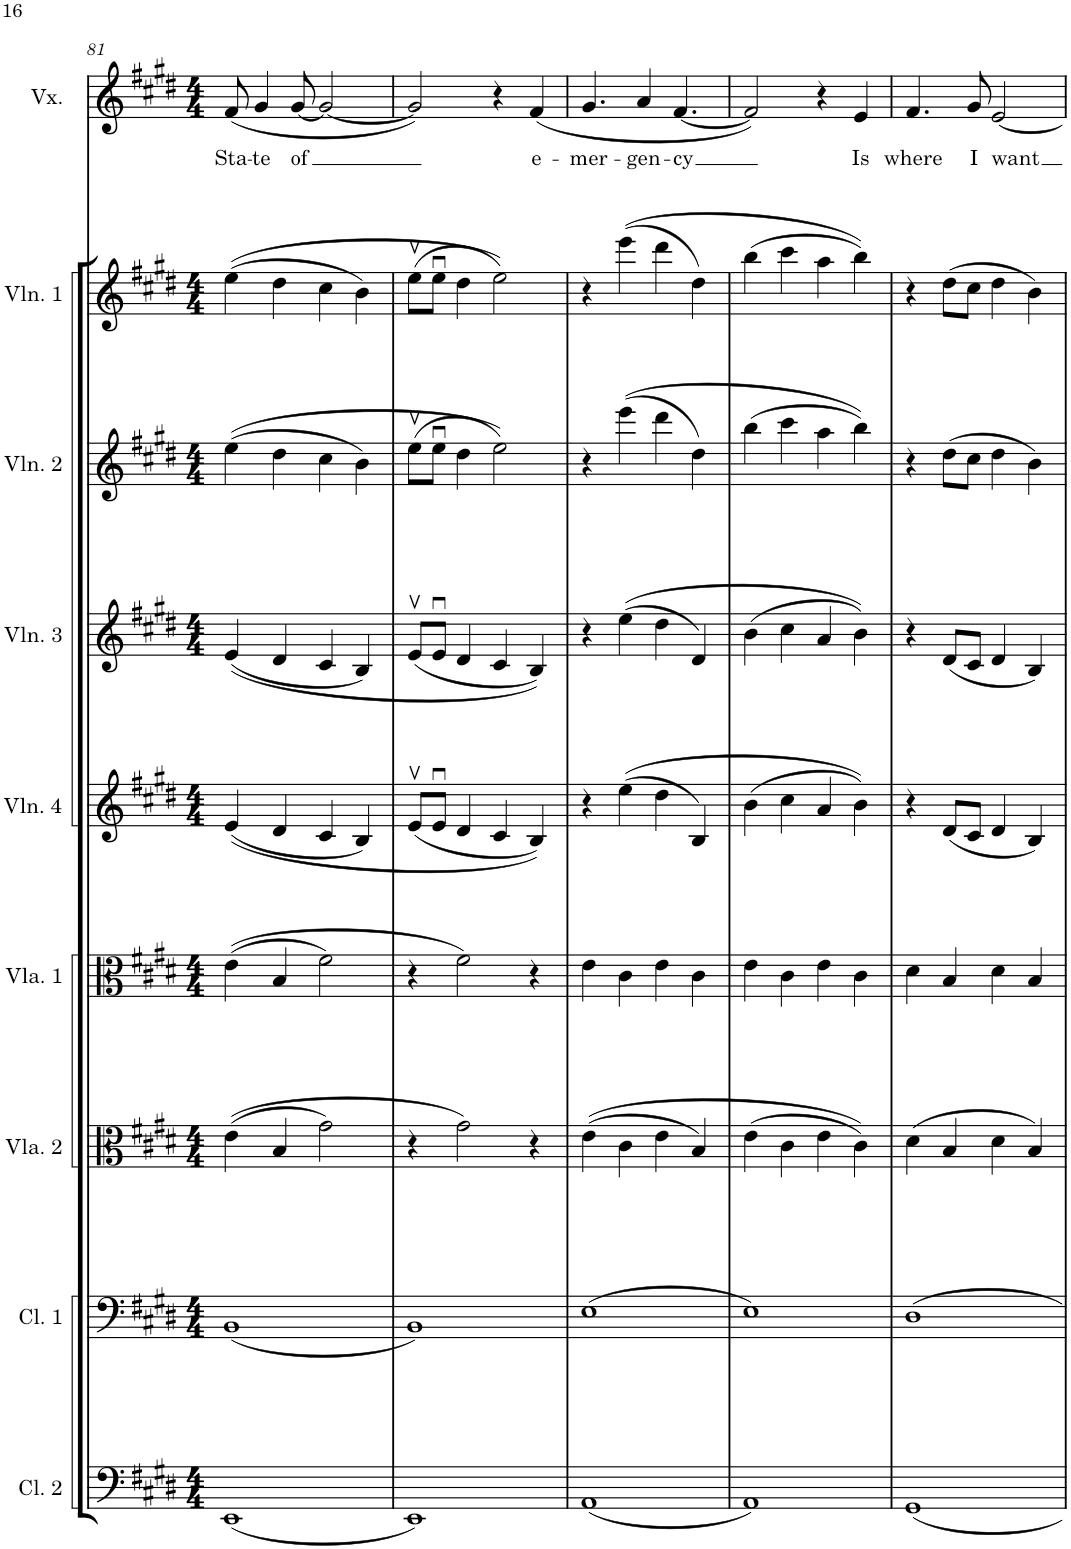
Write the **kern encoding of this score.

**kern	**kern	**kern	**kern	**kern	**kern	**kern	**kern	**kern	**text
*part9	*part8	*part7	*part6	*part5	*part4	*part3	*part2	*part1	*part1
*staff9	*staff8	*staff7	*staff6	*staff5	*staff4	*staff3	*staff2	*staff1	*staff1
*I"Cello 2	*I"Cello 1	*I"Viola 2	*I"Viola 1	*I"Violin 4	*I"Violin 3	*I"Violin 2	*I"Violin 1	*I"Vox	*
*I'Cl. 2	*I'Cl. 1	*I'Vla. 2	*I'Vla. 1	*I'Vln. 4	*I'Vln. 3	*I'Vln. 2	*I'Vln. 1	*I'Vx.	*
!!LO:PB:g=z
*clefF4	*clefF4	*clefC3	*clefC3	*clefG2	*clefG2	*clefG2	*clefG2	*clefG2	*
*k[f#c#g#d#]	*k[f#c#g#d#]	*k[f#c#g#d#]	*k[f#c#g#d#]	*k[f#c#g#d#]	*k[f#c#g#d#]	*k[f#c#g#d#]	*k[f#c#g#d#]	*k[f#c#g#d#]	*
*M4/4	*M4/4	*M4/4	*M4/4	*M4/4	*M4/4	*M4/4	*M4/4	*M4/4	*
=81	=81	=81	=81	=81	=81	=81	=81	=81	=81
!	!	!	!	!	!	!	!	!	!LO:LY:b
(1EE	(1BB	((4e\	((4e\	((4e/	((4e/	((4ee\	((4ee\	(8f#/	Sta-
!	!	!	!	!	!	!	!	!	!LO:LY:b
.	.	.	.	.	.	.	.	4g#/	te
.	.	4B/	4B/	4d#/	4d#/	4dd#\	4dd#\	.	.
!	!	!	!	!	!	!	!	!	!LO:LY:b
.	.	.	.	.	.	.	.	[8g#/	of
.	.	2g#\)	2f#\)	4c#/	4c#/	4cc#\	4cc#\	2g#/_	.
.	.	.	.	4B/)	4B/)	4b\)	4b\)	.	.
=82	=82	=82	=82	=82	=82	=82	=82	=82	=82
1EE)	1BB)	4r	4r	(8ev/L	(8ev/L	(8eev\L	(8eev\L	2g#/])	.
.	.	.	.	8eu/J	8eu/J	8eeu\J	8eeu\J	.	.
.	.	2g#\)	2f#\)	4d#/	4d#/	4dd#\	4dd#\	.	.
.	.	.	.	4c#/	4c#/	2ee\))	2ee\))	4r	.
!	!	!	!	!	!	!	!	!	!LO:LY:b
.	.	4r	4r	4B/))	4B/))	.	.	(4f#/	e-
=83	=83	=83	=83	=83	=83	=83	=83	=83	=83
!	!	!	!	!	!	!	!	!	!LO:LY:b
(1AA	(1E	((4e\	4e\	4r	4r	4r	4r	4.g#/	-mer-
.	.	4c#\	4c#\	((4ee\	((4ee\	((4eee\	((4eee\	.	.
!	!	!	!	!	!	!	!	!	!LO:LY:b
.	.	.	.	.	.	.	.	4a/	-gen-
.	.	4e\	4e\	4dd#\	4dd#\	4ddd#\	4ddd#\	.	.
!	!	!	!	!	!	!	!	!	!LO:LY:b
.	.	.	.	.	.	.	.	[4.f#/	-cy
.	.	4B/)	4c#\	4B/)	4d#/)	4dd#\)	4dd#\)	.	.
=84	=84	=84	=84	=84	=84	=84	=84	=84	=84
1AA)	1E)	(4e\	4e\	(4b\	(4b\	(4bb\	(4bb\	2f#/])	.
.	.	4c#\	4c#\	4cc#\	4cc#\	4ccc#\	4ccc#\	.	.
.	.	4e\	4e\	4a/	4a/	4aa\	4aa\	4r	.
!	!	!	!	!	!	!	!	!	!LO:LY:b
.	.	4c#\))	4c#\	4b\))	4b\))	4bb\))	4bb\))	4e/	Is
=85	=85	=85	=85	=85	=85	=85	=85	=85	=85
!	!	!	!	!	!	!	!	!	!LO:LY:b
1GG#	1D#	(4d#\	4d#\	4r	4r	4r	4r	4.f#/	where
.	.	4B/	4B/	(8d#/L	(8d#/L	(8dd#\L	(8dd#\L	.	.
!	!	!	!	!	!	!	!	!	!LO:LY:b
.	.	.	.	8c#/J	8c#/J	8cc#\J	8cc#\J	8g#/	I
!	!	!	!	!	!	!	!	!	!LO:LY:b
.	.	4d#\	4d#\	4d#/	4d#/	4dd#\	4dd#\	[2e/	want
.	.	4B/)	4B/	4B/)	4B/)	4b\)	4b\)	.	.
=	=	=	=	=	=	=	=	=	=
*-	*-	*-	*-	*-	*-	*-	*-	*-	*-
